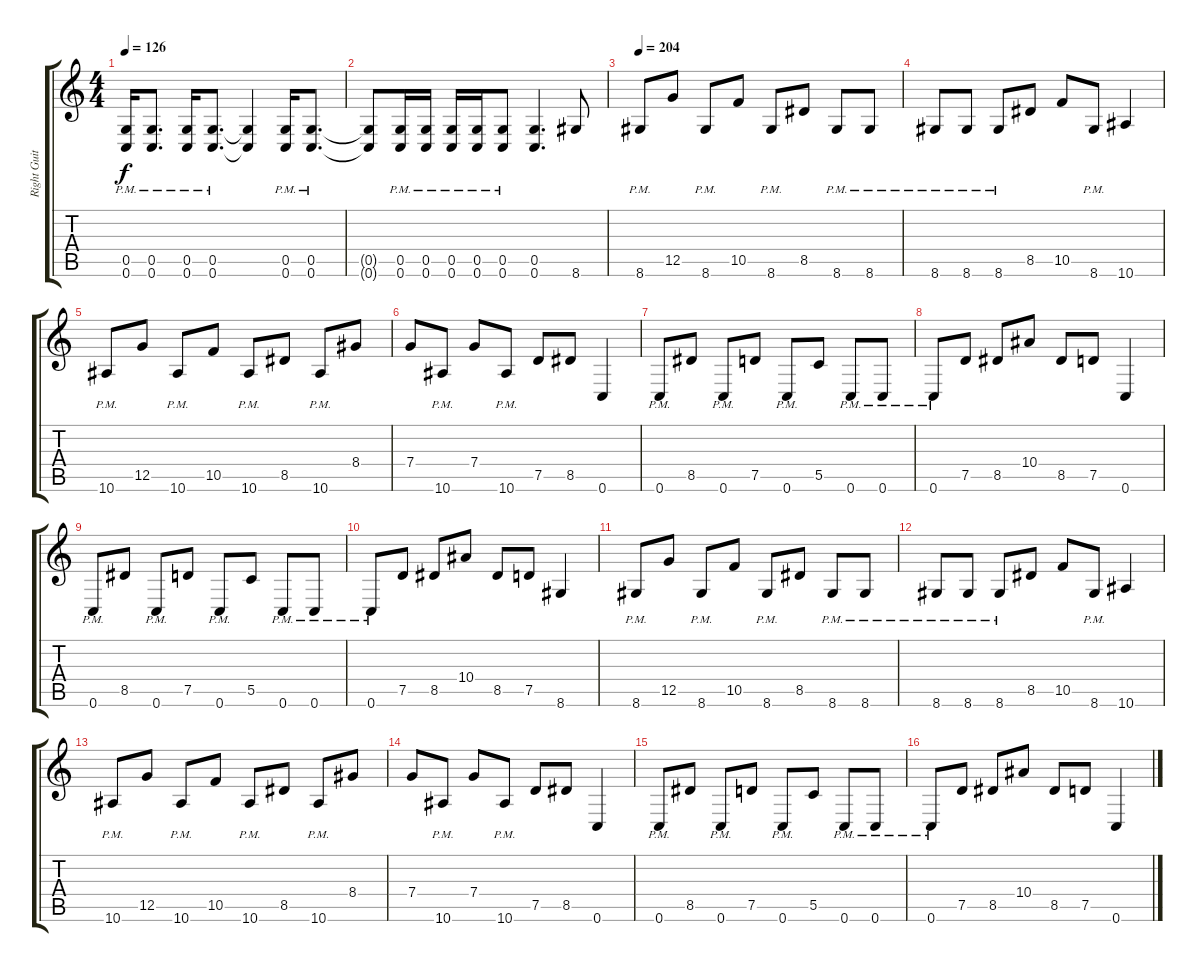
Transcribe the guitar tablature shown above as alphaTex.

\track ("Right Guitar" "Right Guit") {instrument distortionguitar}
\staff {score tabs}
\tuning (D4 A3 F3 C3 G2 C2) {hide}
\ts (4 4)
\tempo 126
\clef g2
\ks c
(0.5{pm} 0.6{pm}).16{dy f} (0.5{pm} 0.6{pm}).8{d} (0.5{pm} 0.6{pm}).16 (0.5{pm} 0.6{pm}).8{d} (0.5{t} 0.6{t}).4 (0.5{pm} 0.6{pm}).16 (0.5{pm} 0.6{pm}).8{d} |
(0.5{t} 0.6{t}).8 (0.5{pm} 0.6{pm}).16 (0.5{pm} 0.6{pm}).16 (0.5{pm} 0.6{pm}).16 (0.5{pm} 0.6{pm}).16 (0.5{pm} 0.6{pm}).8 (0.5 0.6).4{d} 8.6.8 |
\tempo 204
8.6{pm}.8 12.5.8 8.6{pm}.8 10.5.8 8.6{pm}.8 8.5.8 8.6{pm}.8 8.6{pm}.8 |
8.6{pm}.8 8.6{pm}.8 8.6{pm}.8 8.5.8 10.5.8 8.6{pm}.8 10.6.4 |
10.6{pm}.8 12.5.8 10.6{pm}.8 10.5.8 10.6{pm}.8 8.5.8 10.6{pm}.8 8.4.8 |
7.4.8 10.6{pm}.8 7.4.8 10.6{pm}.8 7.5.8 8.5.8 0.6.4 |
0.6{pm}.8 8.5.8 0.6{pm}.8 7.5.8 0.6{pm}.8 5.5.8 0.6{pm}.8 0.6{pm}.8 |
0.6{pm}.8 7.5.8 8.5.8 10.4.8 8.5.8 7.5.8 0.6.4 |
0.6{pm}.8 8.5.8 0.6{pm}.8 7.5.8 0.6{pm}.8 5.5.8 0.6{pm}.8 0.6{pm}.8 |
0.6{pm}.8 7.5.8 8.5.8 10.4.8 8.5.8 7.5.8 8.6.4 |
8.6{pm}.8 12.5.8 8.6{pm}.8 10.5.8 8.6{pm}.8 8.5.8 8.6{pm}.8 8.6{pm}.8 |
8.6{pm}.8 8.6{pm}.8 8.6{pm}.8 8.5.8 10.5.8 8.6{pm}.8 10.6.4 |
10.6{pm}.8 12.5.8 10.6{pm}.8 10.5.8 10.6{pm}.8 8.5.8 10.6{pm}.8 8.4.8 |
7.4.8 10.6{pm}.8 7.4.8 10.6{pm}.8 7.5.8 8.5.8 0.6.4 |
0.6{pm}.8 8.5.8 0.6{pm}.8 7.5.8 0.6{pm}.8 5.5.8 0.6{pm}.8 0.6{pm}.8 |
0.6{pm}.8 7.5.8 8.5.8 10.4.8 8.5.8 7.5.8 0.6.4
